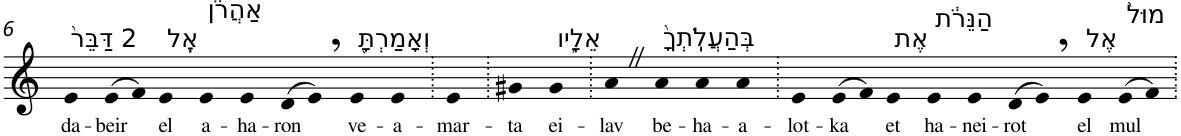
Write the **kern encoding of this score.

**kern	**text
*part1	*part1
*staff1	*staff1
*I"Piano	*
*I'Pno	*
!!LO:PB:g=z
*clefG2	*
*k[]	*
=6	=6
!LO:TX:a:t=2 דַּבֵּר֙	!
!	!LO:LY:b
4e	da-
!	!LO:LY:b
(>8e	-beir
8f)	.
!LO:TX:a:t=אֶֽל	!
!	!LO:LY:b
4e	el
!LO:TX:a:t=אַהֲרֹ֔ן	!
!	!LO:LY:b
4e	a-
!	!LO:LY:b
4e	-ha-
!	!LO:LY:b
(>8d	-ron
8e,)	.
!LO:TX:a:t=וְאָמַרְתָּ֖	!
!	!LO:LY:b
4e	ve-
!	!LO:LY:b
4e	-a-
=7.	=7.
!	!LO:LY:b
4e	-mar-
=8.	=8.
!	!LO:LY:b
4g#X	-ta
!LO:TX:a:t=אֵלָ֑יו	!
!	!LO:LY:b
4g#	ei-
=9.	=9.
!	!LO:LY:b
4aZ	-lav
!LO:TX:a:t=בְּהַעֲלֹֽתְךָ֙	!
!	!LO:LY:b
4a	be-
!	!LO:LY:b
4a	-ha-
!	!LO:LY:b
4a	-a-
=10.	=10.
!	!LO:LY:b
4e	-lot-
!	!LO:LY:b
(>8e	-ka
8f)	.
!LO:TX:a:t=אֶת	!
!	!LO:LY:b
4e	et
!LO:TX:a:t=הַנֵּרֹ֔ת	!
!	!LO:LY:b
4e	ha-
!	!LO:LY:b
4e	-nei-
!	!LO:LY:b
(>8d	-rot
8e,)	.
!LO:TX:a:t=אֶל	!
!	!LO:LY:b
4e	el
!LO:TX:a:t=מוּל֙	!
!	!LO:LY:b
(>8e	mul
8f)	.
=.	=.
*-	*-
